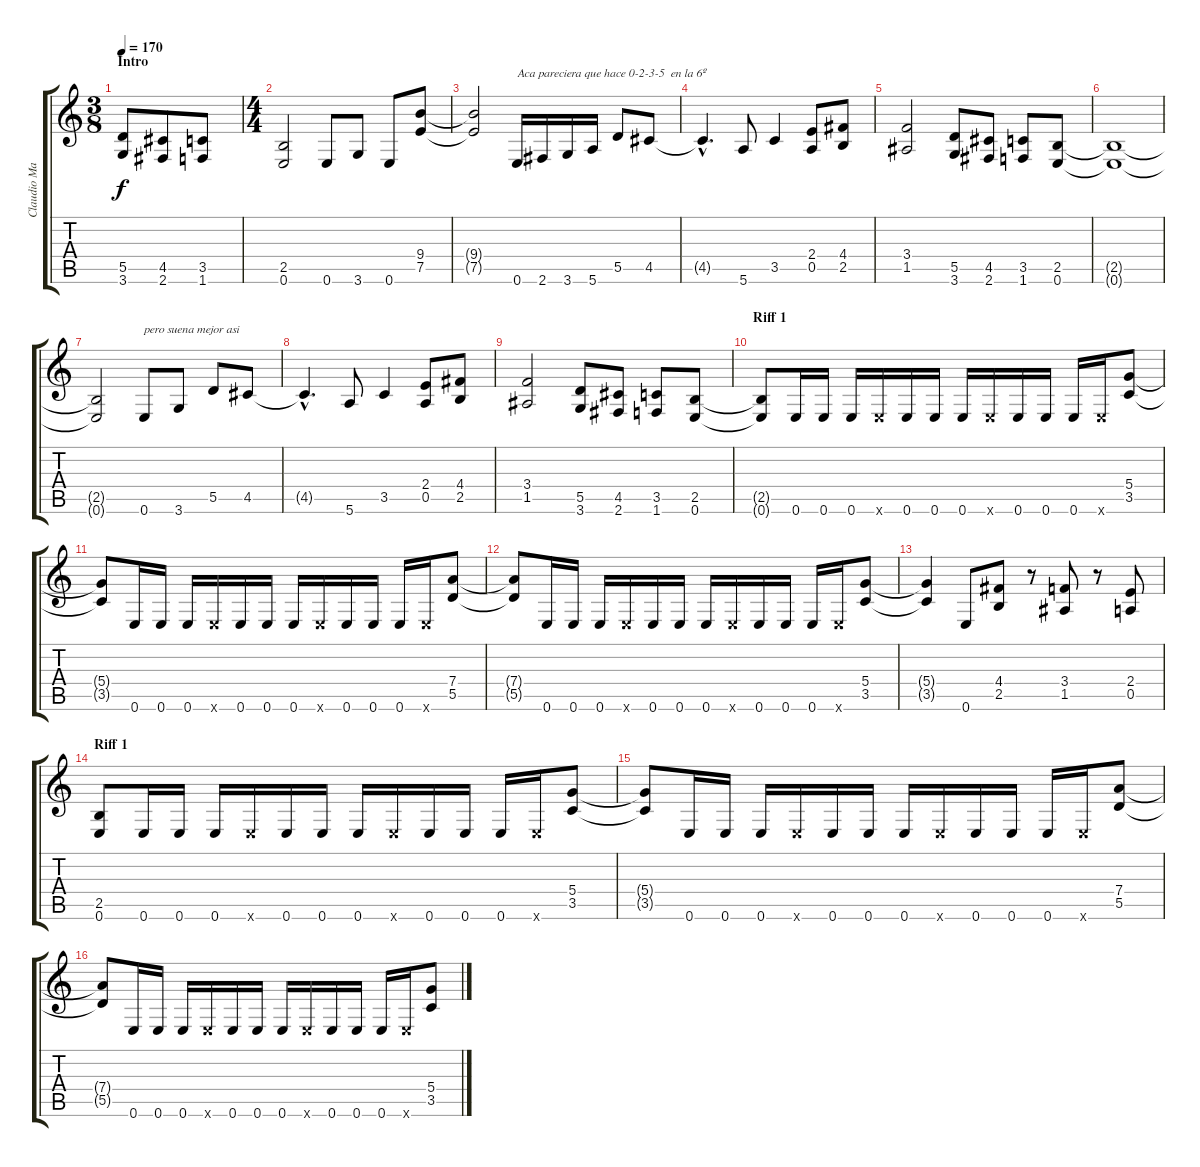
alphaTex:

\track ("Claudio Marciello (Gtr 1)" "Claudio Ma") {instrument distortionguitar}
\staff {score tabs}
\tuning (E4 B3 G3 D3 A2 E2) {hide}
\ts (3 8)
\section ("" "Intro")
\tempo 170
\clef g2
\ks c
(5.5 3.6).8{dy f instrument distortionguitar} (4.5 2.6).8 (3.5 1.6).8 |
\ts (4 4)
(2.5 0.6).2 0.6.8 3.6.8 0.6.8 (9.4 7.5).8 |
(9.4{t} 7.5{t}).2 0.6.16{txt "Aca pareciera que hace 0-2-3-5  en la 6º"} 2.6.16 3.6.16 5.6.16 5.5.8 4.5.8 |
4.5{hac t}.4{d} 5.6.8 3.5.4 (2.4 0.5).8 (4.4 2.5).8 |
(3.4 1.5).2 (5.5 3.6).8 (4.5 2.6).8 (3.5 1.6).8 (2.5 0.6).8 |
(2.5{t} 0.6{t}).1 |
(2.5{t} 0.6{t}).2 0.6.8{txt "pero suena mejor asi"} 3.6.8 5.5.8 4.5.8 |
4.5{hac t}.4{d} 5.6.8 3.5.4 (2.4 0.5).8 (4.4 2.5).8 |
(3.4 1.5).2 (5.5 3.6).8 (4.5 2.6).8 (3.5 1.6).8 (2.5 0.6).8 |
\section ("" "Riff 1")
(2.5{t} 0.6{t}).8 0.6.16 0.6.16 0.6.16 0.6{x}.16 0.6.16 0.6.16 0.6.16 0.6{x}.16 0.6.16 0.6.16 0.6.16 0.6{x}.16 (5.4 3.5).8 |
(5.4{t} 3.5{t}).8 0.6.16 0.6.16 0.6.16 0.6{x}.16 0.6.16 0.6.16 0.6.16 0.6{x}.16 0.6.16 0.6.16 0.6.16 0.6{x}.16 (7.4 5.5).8 |
(7.4{t} 5.5{t}).8 0.6.16 0.6.16 0.6.16 0.6{x}.16 0.6.16 0.6.16 0.6.16 0.6{x}.16 0.6.16 0.6.16 0.6.16 0.6{x}.16 (5.4 3.5).8 |
(5.4{t} 3.5{t}).4 0.6.8 (4.4 2.5).8 r.8 (3.4 1.5).8 r.8 (2.4 0.5).8 |
\section ("" "Riff 1")
(2.5 0.6).8 0.6.16 0.6.16 0.6.16 0.6{x}.16 0.6.16 0.6.16 0.6.16 0.6{x}.16 0.6.16 0.6.16 0.6.16 0.6{x}.16 (5.4 3.5).8 |
(5.4{t} 3.5{t}).8 0.6.16 0.6.16 0.6.16 0.6{x}.16 0.6.16 0.6.16 0.6.16 0.6{x}.16 0.6.16 0.6.16 0.6.16 0.6{x}.16 (7.4 5.5).8 |
(7.4{t} 5.5{t}).8 0.6.16 0.6.16 0.6.16 0.6{x}.16 0.6.16 0.6.16 0.6.16 0.6{x}.16 0.6.16 0.6.16 0.6.16 0.6{x}.16 (5.4 3.5).8
